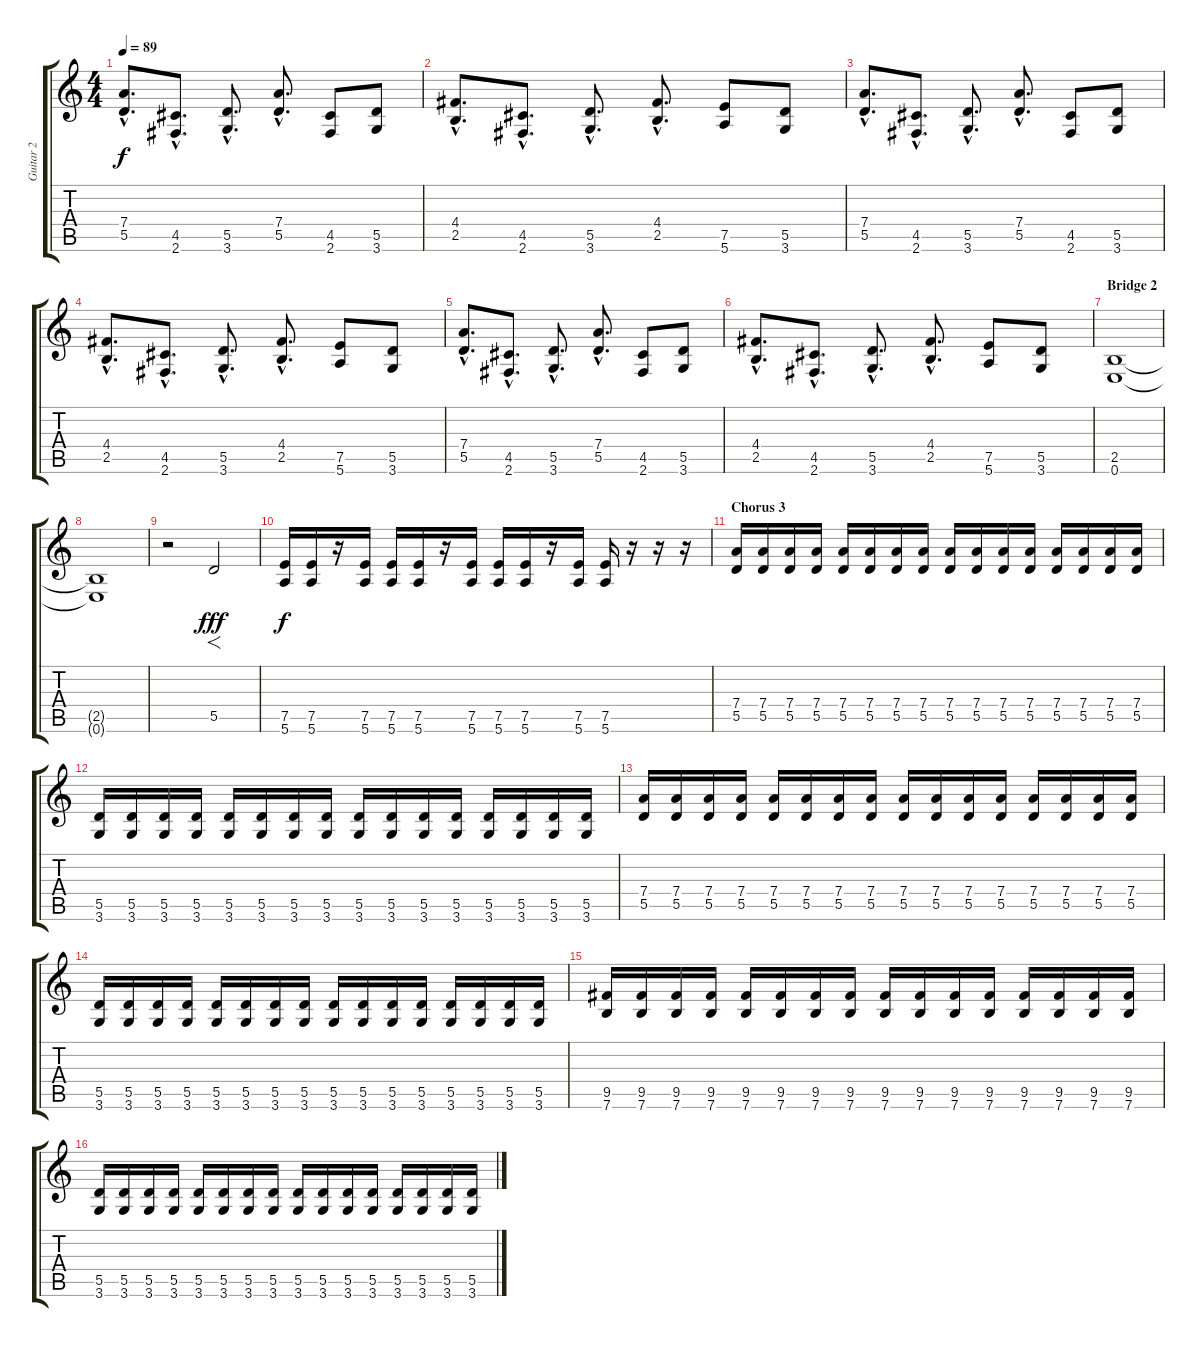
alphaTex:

\track ("Guitar 2" "Guitar 2") {instrument distortionguitar}
\staff {score tabs}
\tuning (E4 B3 G3 D3 A2 E2) {hide}
\ts (4 4)
\tempo 89
\clef g2
\ks c
(7.4{hac} 5.5{hac}).8{d dy f} (4.5{hac} 2.6{hac}).8{d} (5.5{hac} 3.6{hac}).8{d} (7.4{hac} 5.5{hac}).8{d} (4.5 2.6).8 (5.5 3.6).8 |
(4.4{hac} 2.5{hac}).8{d} (4.5{hac} 2.6{hac}).8{d} (5.5{hac} 3.6{hac}).8{d} (4.4{hac} 2.5{hac}).8{d} (7.5 5.6).8 (5.5 3.6).8 |
(7.4{hac} 5.5{hac}).8{d} (4.5{hac} 2.6{hac}).8{d} (5.5{hac} 3.6{hac}).8{d} (7.4{hac} 5.5{hac}).8{d} (4.5 2.6).8 (5.5 3.6).8 |
(4.4{hac} 2.5{hac}).8{d} (4.5{hac} 2.6{hac}).8{d} (5.5{hac} 3.6{hac}).8{d} (4.4{hac} 2.5{hac}).8{d} (7.5 5.6).8 (5.5 3.6).8 |
(7.4{hac} 5.5{hac}).8{d} (4.5{hac} 2.6{hac}).8{d} (5.5{hac} 3.6{hac}).8{d} (7.4{hac} 5.5{hac}).8{d} (4.5 2.6).8 (5.5 3.6).8 |
(4.4{hac} 2.5{hac}).8{d} (4.5{hac} 2.6{hac}).8{d} (5.5{hac} 3.6{hac}).8{d} (4.4{hac} 2.5{hac}).8{d} (7.5 5.6).8 (5.5 3.6).8 |
\section ("" "Bridge 2")
(2.5 0.6).1 |
(2.5{t} 0.6{t}).1{volume 1} |
r.2 5.5.2{f dy fff instrument guitarharmonics} |
(7.5 5.6).16{dy f volume 13 instrument distortionguitar} (7.5 5.6).16 r.16 (7.5 5.6).16 (7.5 5.6).16 (7.5 5.6).16 r.16 (7.5 5.6).16 (7.5 5.6).16 (7.5 5.6).16 r.16 (7.5 5.6).16 (7.5 5.6).16 r.16 r.16 r.16 |
\section ("" "Chorus 3")
(7.4 5.5).16 (7.4 5.5).16 (7.4 5.5).16 (7.4 5.5).16 (7.4 5.5).16 (7.4 5.5).16 (7.4 5.5).16 (7.4 5.5).16 (7.4 5.5).16 (7.4 5.5).16 (7.4 5.5).16 (7.4 5.5).16 (7.4 5.5).16 (7.4 5.5).16 (7.4 5.5).16 (7.4 5.5).16 |
(5.5 3.6).16 (5.5 3.6).16 (5.5 3.6).16 (5.5 3.6).16 (5.5 3.6).16 (5.5 3.6).16 (5.5 3.6).16 (5.5 3.6).16 (5.5 3.6).16 (5.5 3.6).16 (5.5 3.6).16 (5.5 3.6).16 (5.5 3.6).16 (5.5 3.6).16 (5.5 3.6).16 (5.5 3.6).16 |
(7.4 5.5).16 (7.4 5.5).16 (7.4 5.5).16 (7.4 5.5).16 (7.4 5.5).16 (7.4 5.5).16 (7.4 5.5).16 (7.4 5.5).16 (7.4 5.5).16 (7.4 5.5).16 (7.4 5.5).16 (7.4 5.5).16 (7.4 5.5).16 (7.4 5.5).16 (7.4 5.5).16 (7.4 5.5).16 |
(5.5 3.6).16 (5.5 3.6).16 (5.5 3.6).16 (5.5 3.6).16 (5.5 3.6).16 (5.5 3.6).16 (5.5 3.6).16 (5.5 3.6).16 (5.5 3.6).16 (5.5 3.6).16 (5.5 3.6).16 (5.5 3.6).16 (5.5 3.6).16 (5.5 3.6).16 (5.5 3.6).16 (5.5 3.6).16 |
(9.5 7.6).16 (9.5 7.6).16 (9.5 7.6).16 (9.5 7.6).16 (9.5 7.6).16 (9.5 7.6).16 (9.5 7.6).16 (9.5 7.6).16 (9.5 7.6).16 (9.5 7.6).16 (9.5 7.6).16 (9.5 7.6).16 (9.5 7.6).16 (9.5 7.6).16 (9.5 7.6).16 (9.5 7.6).16 |
(5.5 3.6).16 (5.5 3.6).16 (5.5 3.6).16 (5.5 3.6).16 (5.5 3.6).16 (5.5 3.6).16 (5.5 3.6).16 (5.5 3.6).16 (5.5 3.6).16 (5.5 3.6).16 (5.5 3.6).16 (5.5 3.6).16 (5.5 3.6).16 (5.5 3.6).16 (5.5 3.6).16 (5.5 3.6).16
